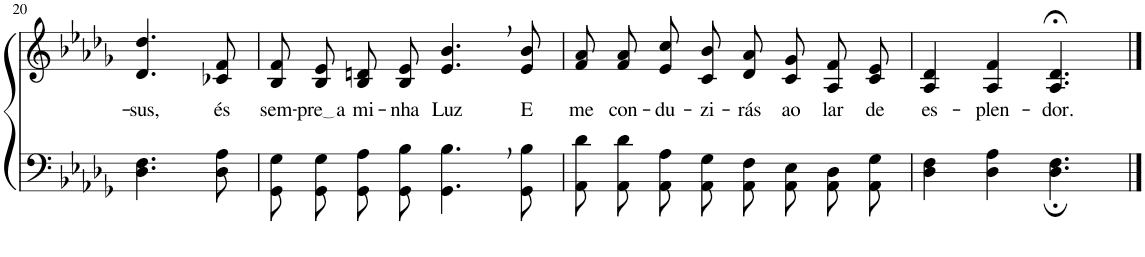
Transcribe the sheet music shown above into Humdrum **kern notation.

**kern	**kern	**text
*part2	*part1	*part1
*staff2	*staff1	*staff1
*I"Parte III e IV	*I"Parte I e II	*
!!LO:PB:g=z
*clefF4	*clefG2	*
*Trd-1c-2	*Trd-1c-2	*
*k[b-e-a-d-g-]	*k[b-e-a-d-g-]	*
*M4/4	*M4/4	*
=20	=20	=20
!	!	!LO:LY:b
4.D-\ 4.F\	4.d-/ 4.dd-/	sus,
!	!	!LO:LY:b
8D-\ 8A-\	8c-X/ 8f/	és
=21	=21	=21
!	!	!LO:LY:b
8GG-/ 8G-/L	8B-/ 8f/L	sem-
!	!	!LO:LY:b
8GG-/ 8G-/J	8B-/ 8e-/J	pre a
!	!	!LO:LY:b
8GG-\ 8A-\L	8B-/ 8dn/L	mi-
!	!	!LO:LY:b
8GG-\ 8B-\J	8B-/ 8e-/J	-nha
!	!	!LO:LY:b
4.GG-\, 4.B-\,	4.e-/, 4.b-/,	Luz
!	!	!LO:LY:b
8GG-\ 8B-\	8e-/ 8b-/	E
=22	=22	=22
!	!	!LO:LY:b
8AA-\ 8d-\L	8f/ 8a-/L	me
!	!	!LO:LY:b
8AA-\ 8d-\J	8f/ 8a-/J	con-
!	!	!LO:LY:b
8AA-\ 8A-\L	8e-/ 8cc/L	-du-
!	!	!LO:LY:b
8AA-\ 8G-\J	8c/ 8b-/J	-zi-
!	!	!LO:LY:b
8AA-/ 8F/L	8d-/ 8a-/L	-rás
!	!	!LO:LY:b
8AA-/ 8E-/J	8c/ 8g-/J	ao
!	!	!LO:LY:b
8AA-\ 8D-\L	8A-/ 8f/L	lar
!	!	!LO:LY:b
8AA-\ 8G-\J	8c/ 8e-/J	de
=23	=23	=23
!	!	!LO:LY:b
4D-\ 4F\	4A-/ 4d-/	es-
!	!	!LO:LY:b
4D-\ 4A-\	4A-/ 4f/	-plen-
!	!	!LO:LY:b
4.D-\; 4.F\;	4.A-/;< 4.d-/;<	-dor.
==	==	==
*-	*-	*-
